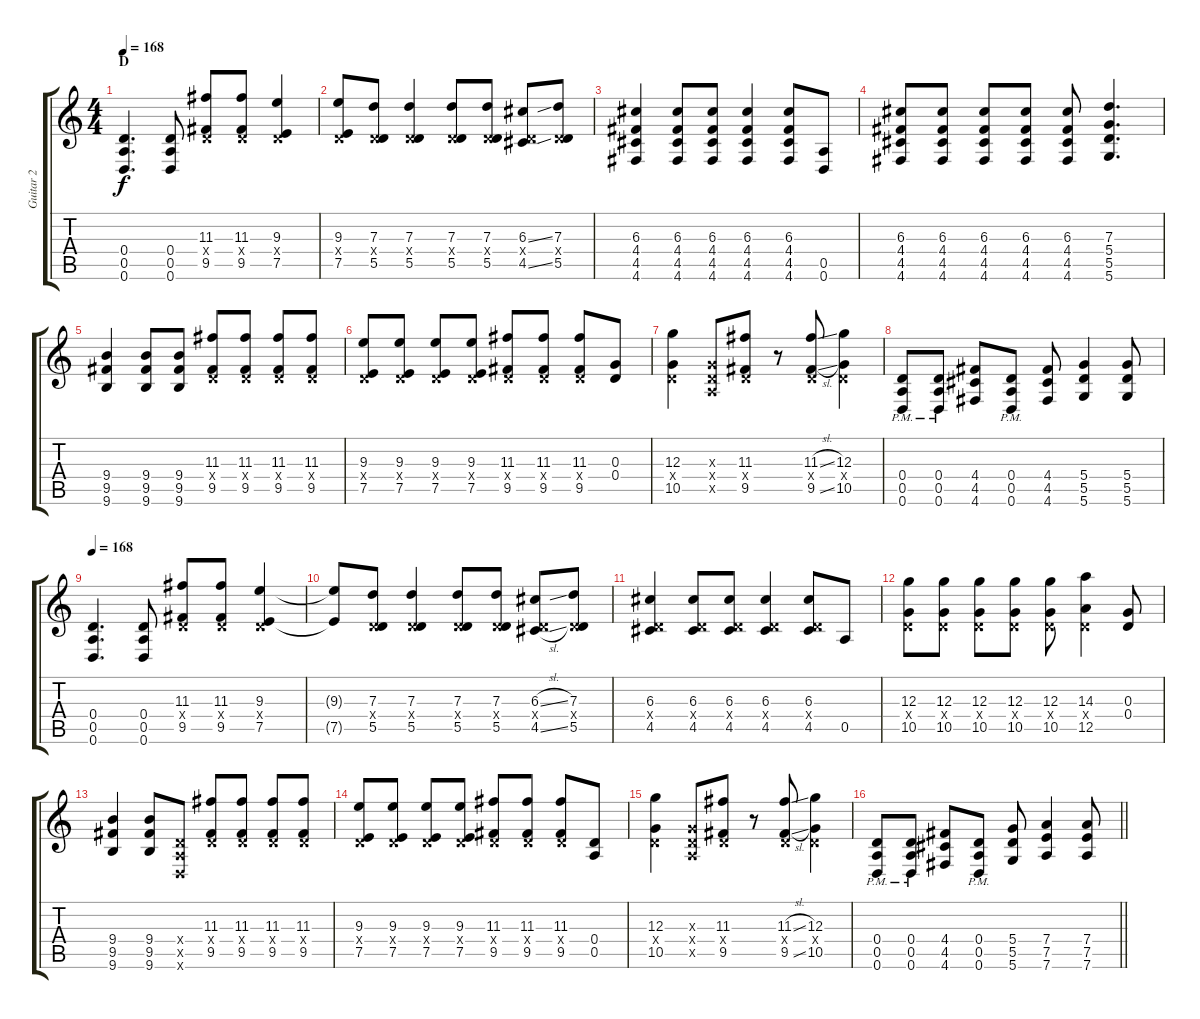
\track ("Guitar 2" "Guitar 2") {instrument distortionguitar}
\staff {score tabs}
\tuning (E4 B3 G3 D3 A2 D2) {hide}
\ts (4 4)
\section ("" "D")
\tempo 168
\clef g2
\ks c
(0.4 0.5 0.6).4{d dy f} (0.4 0.5 0.6).8 (11.3 0.4{x} 9.5).8 (11.3 0.4{x} 9.5).8 (9.3 0.4{x} 7.5).4 |
(9.3 0.4{x} 7.5).8 (7.3 0.4{x} 5.5).8 (7.3 0.4{x} 5.5).4 (7.3 0.4{x} 5.5).8 (7.3 0.4{x} 5.5).8 (6.3{ss} 0.4{x} 4.5{ss}).8 (7.3 0.4{x} 5.5).8 |
(6.3 4.4 4.5 4.6).4 (6.3 4.4 4.5 4.6).8 (6.3 4.4 4.5 4.6).8 (6.3 4.4 4.5 4.6).4 (6.3 4.4 4.5 4.6).8 (0.5 0.6).8 |
(6.3 4.4 4.5 4.6).8 (6.3 4.4 4.5 4.6).8 (6.3 4.4 4.5 4.6).8 (6.3 4.4 4.5 4.6).8 (6.3 4.4 4.5 4.6).8 (7.3 5.4 5.5 5.6).4{d} |
(9.4 9.5 9.6).4 (9.4 9.5 9.6).8 (9.4 9.5 9.6).8 (11.3 0.4{x} 9.5).8 (11.3 0.4{x} 9.5).8 (11.3 0.4{x} 9.5).8 (11.3 0.4{x} 9.5).8 |
(9.3 0.4{x} 7.5).8 (9.3 0.4{x} 7.5).8 (9.3 0.4{x} 7.5).8 (9.3 0.4{x} 7.5).8 (11.3 0.4{x} 9.5).8 (11.3 0.4{x} 9.5).8 (11.3 0.4{x} 9.5).8 (0.3 0.4).8 |
(12.3 0.4{x} 10.5).4 (0.3{x} 0.4{x} 0.5{x}).8 (11.3 0.4{x} 9.5).8 r.8 (11.3{sl} 0.4{x} 9.5{sl}).8 (12.3 0.4{x} 10.5).4 |
(0.4{pm} 0.5{pm} 0.6{pm}).8 (0.4{pm} 0.5{pm} 0.6{pm}).8 (4.4 4.5 4.6).8 (0.4{pm} 0.5{pm} 0.6{pm}).8 (4.4 4.5 4.6).8 (5.4 5.5 5.6).4 (5.4 5.5 5.6).8 |
\tempo 168
(0.4 0.5 0.6).4{d} (0.4 0.5 0.6).8 (11.3 0.4{x} 9.5).8 (11.3 0.4{x} 9.5).8 (9.3 0.4{x} 7.5).4 |
(9.3{t} 7.5{t}).8 (7.3 0.4{x} 5.5).8 (7.3 0.4{x} 5.5).4 (7.3 0.4{x} 5.5).8 (7.3 0.4{x} 5.5).8 (6.3{sl} 0.4{x} 4.5{sl}).8 (7.3 0.4{x} 5.5).8 |
(6.3 0.4{x} 4.5).4 (6.3 0.4{x} 4.5).8 (6.3 0.4{x} 4.5).8 (6.3 0.4{x} 4.5).4 (6.3 0.4{x} 4.5).8 0.5.8 |
(12.3 0.4{x} 10.5).8 (12.3 0.4{x} 10.5).8 (12.3 0.4{x} 10.5).8 (12.3 0.4{x} 10.5).8 (12.3 0.4{x} 10.5).8 (14.3 0.4{x} 12.5).4 (0.3 0.4).8 |
(9.4 9.5 9.6).4 (9.4 9.5 9.6).8 (0.4{x} 0.5{x} 0.6{x}).8 (11.3 0.4{x} 9.5).8 (11.3 0.4{x} 9.5).8 (11.3 0.4{x} 9.5).8 (11.3 0.4{x} 9.5).8 |
(9.3 0.4{x} 7.5).8 (9.3 0.4{x} 7.5).8 (9.3 0.4{x} 7.5).8 (9.3 0.4{x} 7.5).8 (11.3 0.4{x} 9.5).8 (11.3 0.4{x} 9.5).8 (11.3 0.4{x} 9.5).8 (0.4 0.5).8 |
(12.3 0.4{x} 10.5).4 (0.3{x} 0.4{x} 0.5{x}).8 (11.3 0.4{x} 9.5).8 r.8 (11.3{sl} 0.4{x} 9.5{sl}).8 (12.3 0.4{x} 10.5).4 |
\barLineRight lightlight
(0.4{pm} 0.5{pm} 0.6{pm}).8 (0.4{pm} 0.5{pm} 0.6{pm}).8 (4.4 4.5 4.6).8 (0.4{pm} 0.5{pm} 0.6{pm}).8 (5.4 5.5 5.6).8 (7.4 7.5 7.6).4 (7.4 7.5 7.6).8
